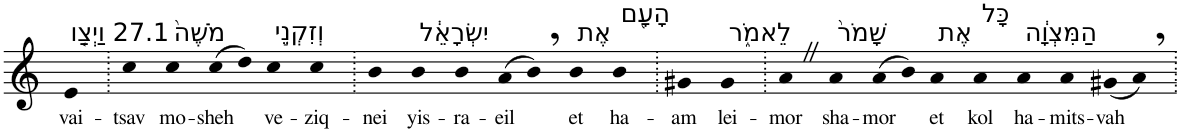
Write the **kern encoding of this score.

**kern	**text
*part1	*part1
*staff1	*staff1
*I"Piano	*
*I'Pno	*
*clefG2	*
*k[]	*
=1	=1
!LO:TX:a:t=27.1 וַיְצַ֤ו	!
!	!LO:LY:b
4e	vai-
=2.	=2.
!	!LO:LY:b
4cc	-tsav
!LO:TX:a:t=מֹשֶׁה֙	!
!	!LO:LY:b
4cc	mo-
!	!LO:LY:b
(8cc	-sheh
8dd)	.
!LO:TX:a:t=וְזִקְנֵ֣י	!
!	!LO:LY:b
4cc	ve-
!	!LO:LY:b
4cc	-ziq-
=3.	=3.
!	!LO:LY:b
4b	-nei
!LO:TX:a:t=יִשְׂרָאֵ֔ל	!
!	!LO:LY:b
4b	yis-
!	!LO:LY:b
4b	-ra-
!	!LO:LY:b
(8a	-eil
8b,)	.
!LO:TX:a:t=אֶת	!
!	!LO:LY:b
4b	et
!LO:TX:a:t=הָעָ֖ם	!
!	!LO:LY:b
4b	ha-
=4.	=4.
!	!LO:LY:b
4g#X	-am
!LO:TX:a:t=לֵאמֹ֑ר	!
!	!LO:LY:b
4g#	lei-
=5.	=5.
!	!LO:LY:b
4aZ	-mor
!LO:TX:a:t=שָׁמֹר֙	!
!	!LO:LY:b
4a	sha-
!	!LO:LY:b
(8a	-mor
8b)	.
!LO:TX:a:t=אֶת	!
!	!LO:LY:b
4a	et
!LO:TX:a:t=כָּל	!
!	!LO:LY:b
4a	kol
!LO:TX:a:t=הַמִּצְוָ֔ה	!
!	!LO:LY:b
4a	ha-
!	!LO:LY:b
4a	-mits-
!	!LO:LY:b
(8g#X	-vah
8a,)	.
=.	=.
*-	*-
